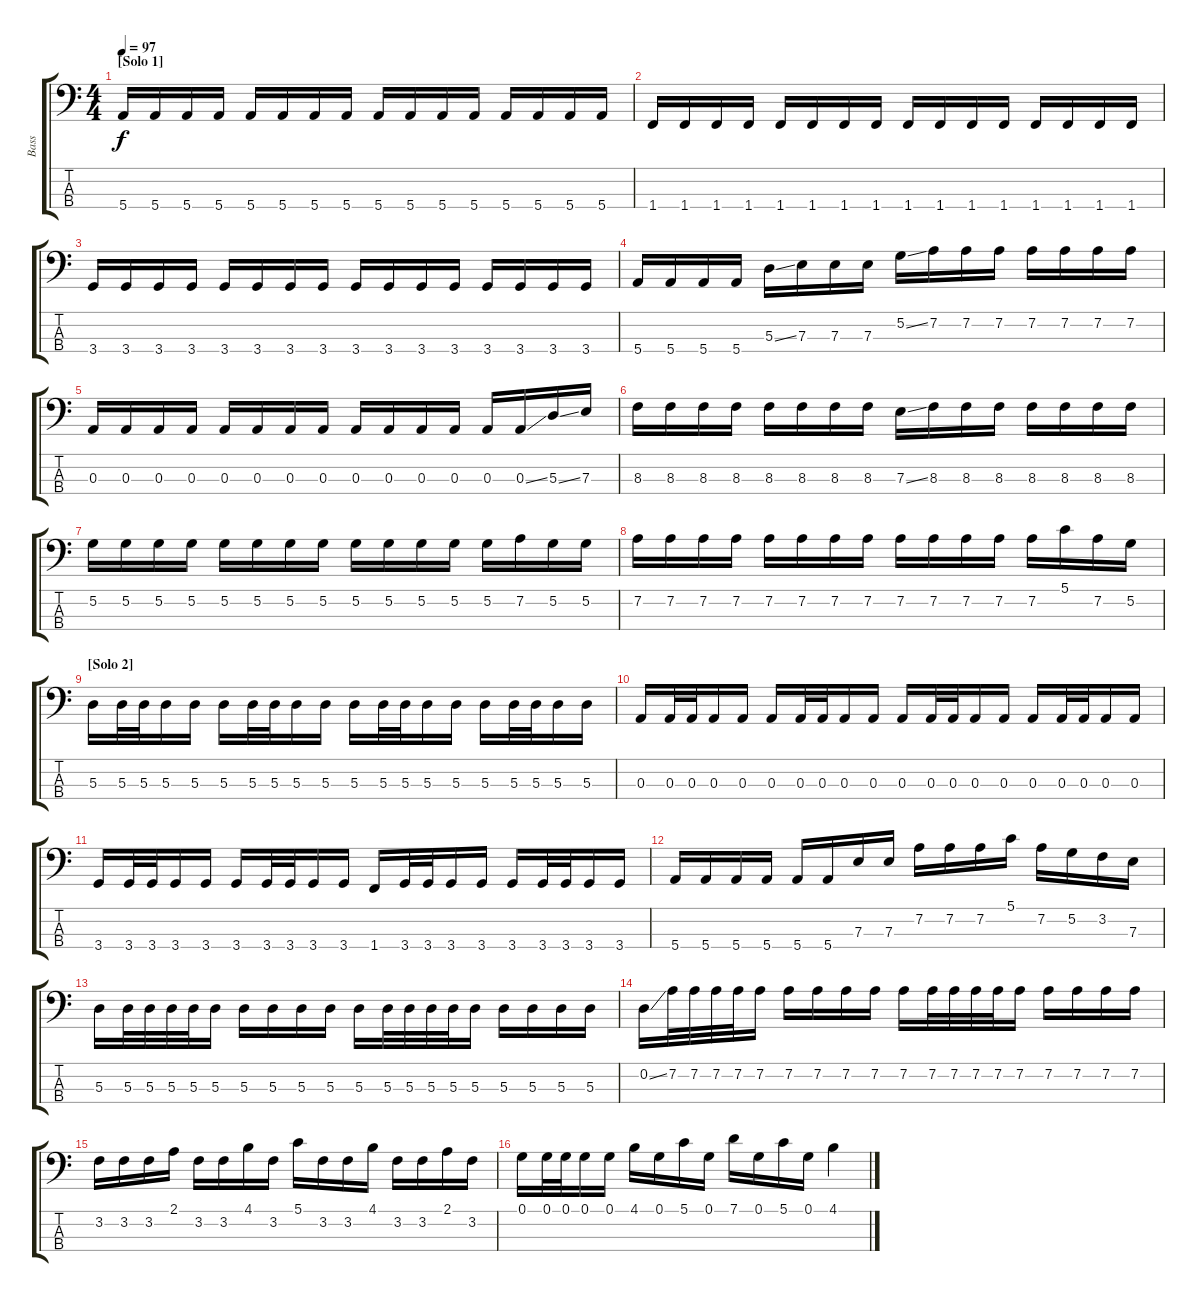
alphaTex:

\track ("Bass" "Bass") {instrument electricbassfinger}
\staff {score tabs}
\tuning (G2 D2 A1 E1) {hide}
\ts (4 4)
\section ("" "[Solo 1]")
\tempo 97
\clef f4
\ks c
5.4.16{dy f} 5.4.16 5.4.16 5.4.16 5.4.16 5.4.16 5.4.16 5.4.16 5.4.16 5.4.16 5.4.16 5.4.16 5.4.16 5.4.16 5.4.16 5.4.16 |
1.4.16 1.4.16 1.4.16 1.4.16 1.4.16 1.4.16 1.4.16 1.4.16 1.4.16 1.4.16 1.4.16 1.4.16 1.4.16 1.4.16 1.4.16 1.4.16 |
3.4.16 3.4.16 3.4.16 3.4.16 3.4.16 3.4.16 3.4.16 3.4.16 3.4.16 3.4.16 3.4.16 3.4.16 3.4.16 3.4.16 3.4.16 3.4.16 |
5.4.16 5.4.16 5.4.16 5.4.16 5.3{ss}.16 7.3.16 7.3.16 7.3.16 5.2{ss}.16 7.2.16 7.2.16 7.2.16 7.2.16 7.2.16 7.2.16 7.2.16 |
0.3.16 0.3.16 0.3.16 0.3.16 0.3.16 0.3.16 0.3.16 0.3.16 0.3.16 0.3.16 0.3.16 0.3.16 0.3.16 0.3{ss}.16 5.3{ss}.16 7.3.16 |
8.3.16 8.3.16 8.3.16 8.3.16 8.3.16 8.3.16 8.3.16 8.3.16 7.3{ss}.16 8.3.16 8.3.16 8.3.16 8.3.16 8.3.16 8.3.16 8.3.16 |
5.2.16 5.2.16 5.2.16 5.2.16 5.2.16 5.2.16 5.2.16 5.2.16 5.2.16 5.2.16 5.2.16 5.2.16 5.2.16 7.2.16 5.2.16 5.2.16 |
7.2.16 7.2.16 7.2.16 7.2.16 7.2.16 7.2.16 7.2.16 7.2.16 7.2.16 7.2.16 7.2.16 7.2.16 7.2.16 5.1.16 7.2.16 5.2.16 |
\section ("" "[Solo 2]")
5.3.16 5.3.32 5.3.32 5.3.16 5.3.16 5.3.16 5.3.32 5.3.32 5.3.16 5.3.16 5.3.16 5.3.32 5.3.32 5.3.16 5.3.16 5.3.16 5.3.32 5.3.32 5.3.16 5.3.16 |
0.3.16 0.3.32 0.3.32 0.3.16 0.3.16 0.3.16 0.3.32 0.3.32 0.3.16 0.3.16 0.3.16 0.3.32 0.3.32 0.3.16 0.3.16 0.3.16 0.3.32 0.3.32 0.3.16 0.3.16 |
3.4.16 3.4.32 3.4.32 3.4.16 3.4.16 3.4.16 3.4.32 3.4.32 3.4.16 3.4.16 1.4.16 3.4.32 3.4.32 3.4.16 3.4.16 3.4.16 3.4.32 3.4.32 3.4.16 3.4.16 |
5.4.16 5.4.16 5.4.16 5.4.16 5.4.16 5.4.16 7.3.16 7.3.16 7.2.16 7.2.16 7.2.16 5.1.16 7.2.16 5.2.16 3.2.16 7.3.16 |
5.3.16 5.3.32 5.3.32 5.3.32 5.3.32 5.3.16 5.3.16 5.3.16 5.3.16 5.3.16 5.3.16 5.3.32 5.3.32 5.3.32 5.3.32 5.3.16 5.3.16 5.3.16 5.3.16 5.3.16 |
0.2{ss}.16 7.2.32 7.2.32 7.2.32 7.2.32 7.2.16 7.2.16 7.2.16 7.2.16 7.2.16 7.2.16 7.2.32 7.2.32 7.2.32 7.2.32 7.2.16 7.2.16 7.2.16 7.2.16 7.2.16 |
3.2.16 3.2.16 3.2.16 2.1.16 3.2.16 3.2.16 4.1.16 3.2.16 5.1.16 3.2.16 3.2.16 4.1.16 3.2.16 3.2.16 2.1.16 3.2.16 |
0.1.16 0.1.32 0.1.32 0.1.16 0.1.16 4.1.16 0.1.16 5.1.16 0.1.16 7.1.16 0.1.16 5.1.16 0.1.16 4.1.4
